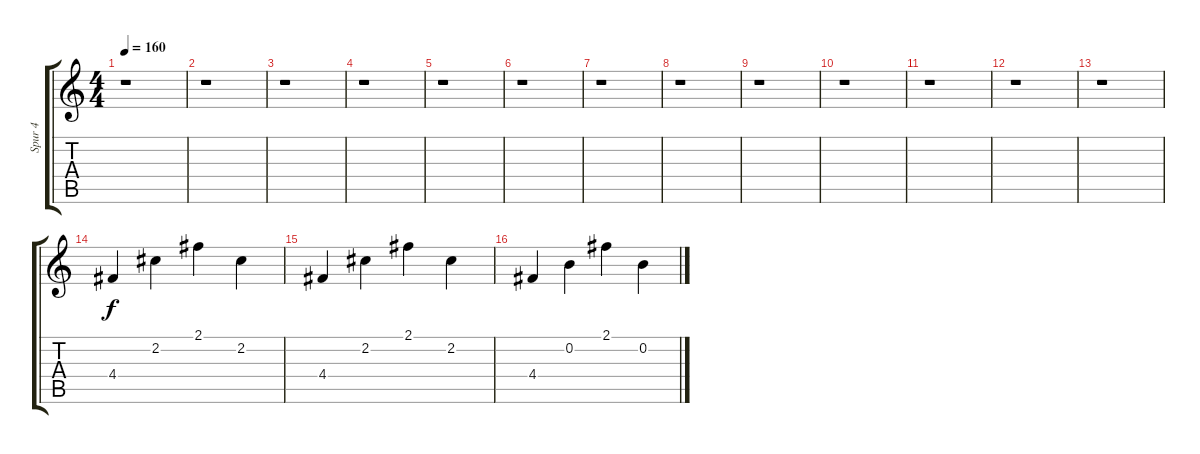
\track ("Spur 4" "Spur 4") {instrument electricguitarclean}
\staff {score tabs}
\tuning (E4 B3 G3 D3 A2 E2) {hide}
\ts (4 4)
\tempo 160
\clef g2
\ks c
r.1{dy f} |
r.1 |
r.1 |
r.1 |
r.1 |
r.1 |
r.1 |
r.1 |
r.1 |
r.1 |
r.1 |
r.1 |
r.1 |
4.4.4 2.2.4 2.1.4 2.2.4 |
4.4.4 2.2.4 2.1.4 2.2.4 |
4.4.4 0.2.4 2.1.4 0.2.4
